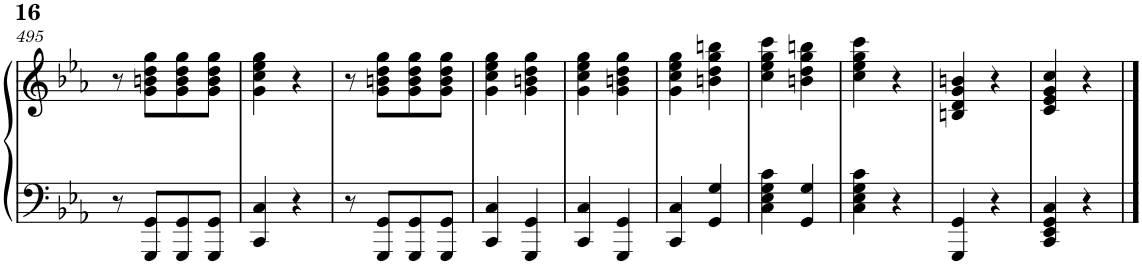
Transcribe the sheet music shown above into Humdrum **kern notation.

**kern	**kern
*part1	*part1
*staff2	*staff1
*I"Piano	*
*I'Pno	*
!!LO:LB:g=z
*clefF4	*clefG2
*k[b-e-a-]	*k[b-e-a-]
*M2/4	*M2/4
=494	=494
4CC/ 4C/	4g\ 4cc\ 4ee-\ 4gg\
4r	4r
!!LO:PB:g=z
=495	=495
8r	8r
8GGG/ 8GG/L	8g\ 8bn\ 8dd\ 8gg\L
8GGG/ 8GG/	8g\ 8b\ 8dd\ 8gg\
8GGG/ 8GG/J	8g\ 8b\ 8dd\ 8gg\J
=496	=496
4CC/ 4C/	4g\ 4cc\ 4ee-\ 4gg\
4r	4r
=497	=497
8r	8r
8GGG/ 8GG/L	8g\ 8bn\ 8dd\ 8gg\L
8GGG/ 8GG/	8g\ 8b\ 8dd\ 8gg\
8GGG/ 8GG/J	8g\ 8b\ 8dd\ 8gg\J
=498	=498
4CC/ 4C/	4g\ 4cc\ 4ee-\ 4gg\
4GGG/ 4GG/	4g\ 4bn\ 4dd\ 4gg\
=499	=499
4CC/ 4C/	4g\ 4cc\ 4ee-\ 4gg\
4GGG/ 4GG/	4g\ 4bn\ 4dd\ 4gg\
=500	=500
4CC/ 4C/	4g\ 4cc\ 4ee-\ 4gg\
4GG/ 4G/	4bn\ 4dd\ 4gg\ 4bbn\
=501	=501
4C\ 4E-\ 4G\ 4c\	4cc\ 4ee-\ 4gg\ 4ccc\
4GG/ 4G/	4bn\ 4dd\ 4gg\ 4bbn\
=502	=502
4C\ 4E-\ 4G\ 4c\	4cc\ 4ee-\ 4gg\ 4ccc\
4r	4r
=503	=503
4GGG/ 4GG/	4Bn/ 4d/ 4g/ 4bn/
4r	4r
=	=
*-	*-
